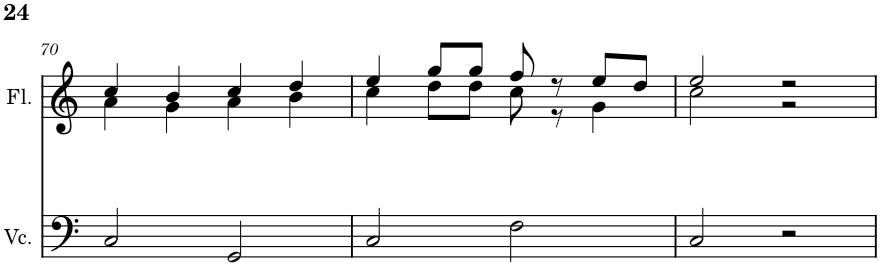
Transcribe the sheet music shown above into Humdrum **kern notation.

**kern	**kern
*part2	*part1
*staff2	*staff1
*I"Cello	*I"Flute
*	*I'Fl.
!!LO:PB:g=z
*clefF4	*clefG2
*k[]	*k[]
*M4/4	*M4/4
=70	=70
*	*^
2C/	4cc/	4a\
.	4b/	4g\
2GG/	4cc/	4a\
.	4dd/	4b\
=71	=71	=71
2C/	4ee/	4cc\
.	8gg/L	8dd\L
.	8gg/J	8dd\J
2F\	8ff/	8cc\
.	8r	8r
.	8ee/L	4g\
.	8dd/J	.
=72	=72	=72
2C/	2ee/	2cc\
2r	2r	2r
*	*v	*v
=	=
*-	*-
